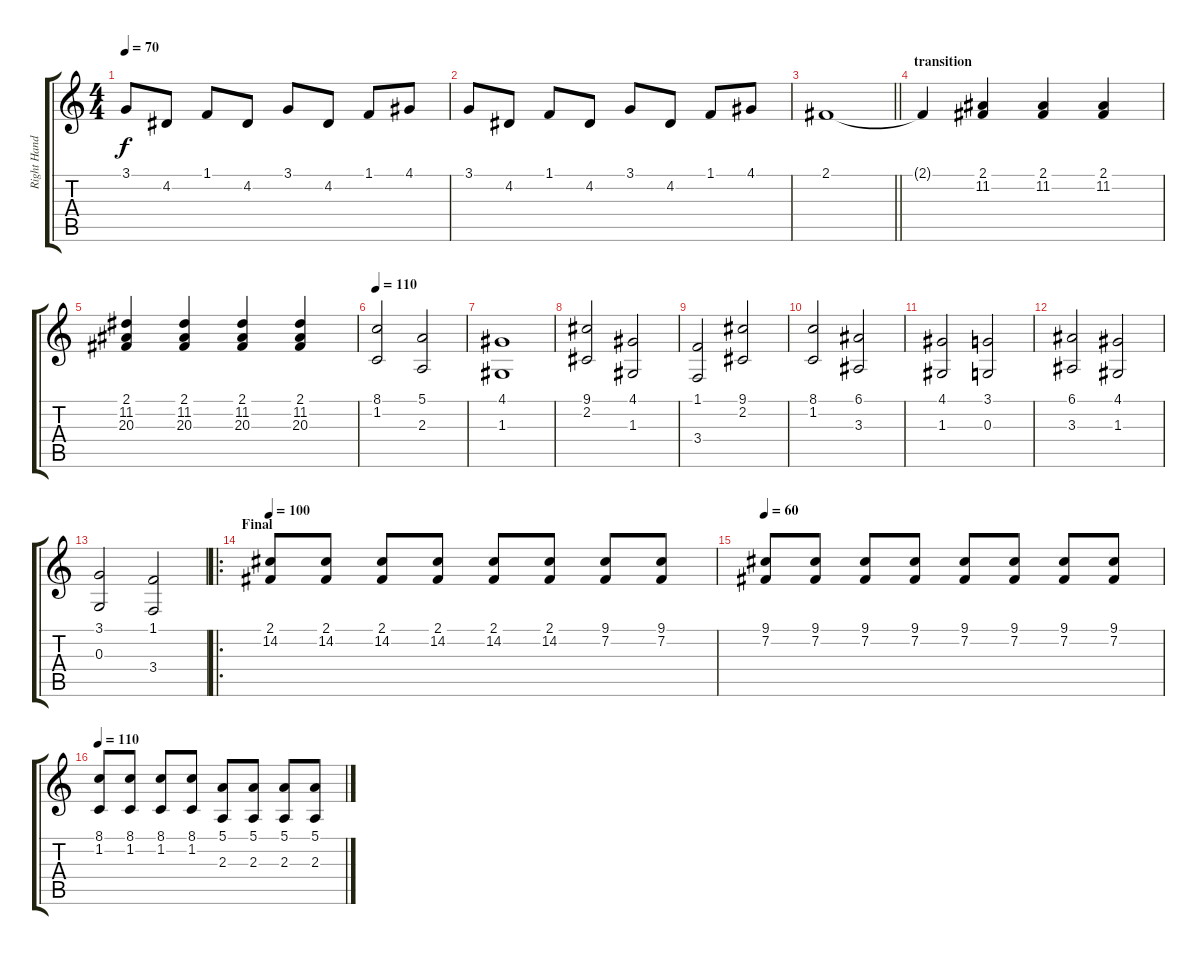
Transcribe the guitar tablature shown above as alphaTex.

\track ("Right Hand" "Right Hand") {instrument acousticgrandpiano}
\staff {score tabs}
\tuning (E4 B3 G3 D3 A2 E2) {hide}
\ts (4 4)
\tempo 70
\clef g2
\ks c
3.1.8{dy f} 4.2.8 1.1.8 4.2.8 3.1.8 4.2.8 1.1.8 4.1.8 |
3.1.8 4.2.8 1.1.8 4.2.8 3.1.8 4.2.8 1.1.8 4.1.8 |
\barLineRight lightlight
2.1.1 |
\section ("" "transition")
2.1{t}.4 (2.1 11.2).4 (2.1 11.2).4 (2.1 11.2).4 |
(2.1 11.2 20.3).4 (2.1 11.2 20.3).4 (2.1 11.2 20.3).4 (2.1 11.2 20.3).4 |
\tempo 110
(8.1 1.2).2 (5.1 2.3).2 |
(4.1 1.3).1 |
(9.1 2.2).2 (4.1 1.3).2 |
(1.1 3.4).2 (9.1 2.2).2 |
(8.1 1.2).2 (6.1 3.3).2 |
(4.1 1.3).2 (3.1 0.3).2 |
(6.1 3.3).2 (4.1 1.3).2 |
(3.1 0.3).2 (1.1 3.4).2 |
\ro
\section ("" "Final")
\tempo 100
(2.1 14.2).8 (2.1 14.2).8 (2.1 14.2).8 (2.1 14.2).8 (2.1 14.2).8 (2.1 14.2).8 (9.1 7.2).8 (9.1 7.2).8 |
\tempo 60
(9.1 7.2).8 (9.1 7.2).8 (9.1 7.2).8 (9.1 7.2).8 (9.1 7.2).8 (9.1 7.2).8 (9.1 7.2).8 (9.1 7.2).8 |
\tempo 110
(8.1 1.2).8 (8.1 1.2).8 (8.1 1.2).8 (8.1 1.2).8 (5.1 2.3).8 (5.1 2.3).8 (5.1 2.3).8 (5.1 2.3).8
